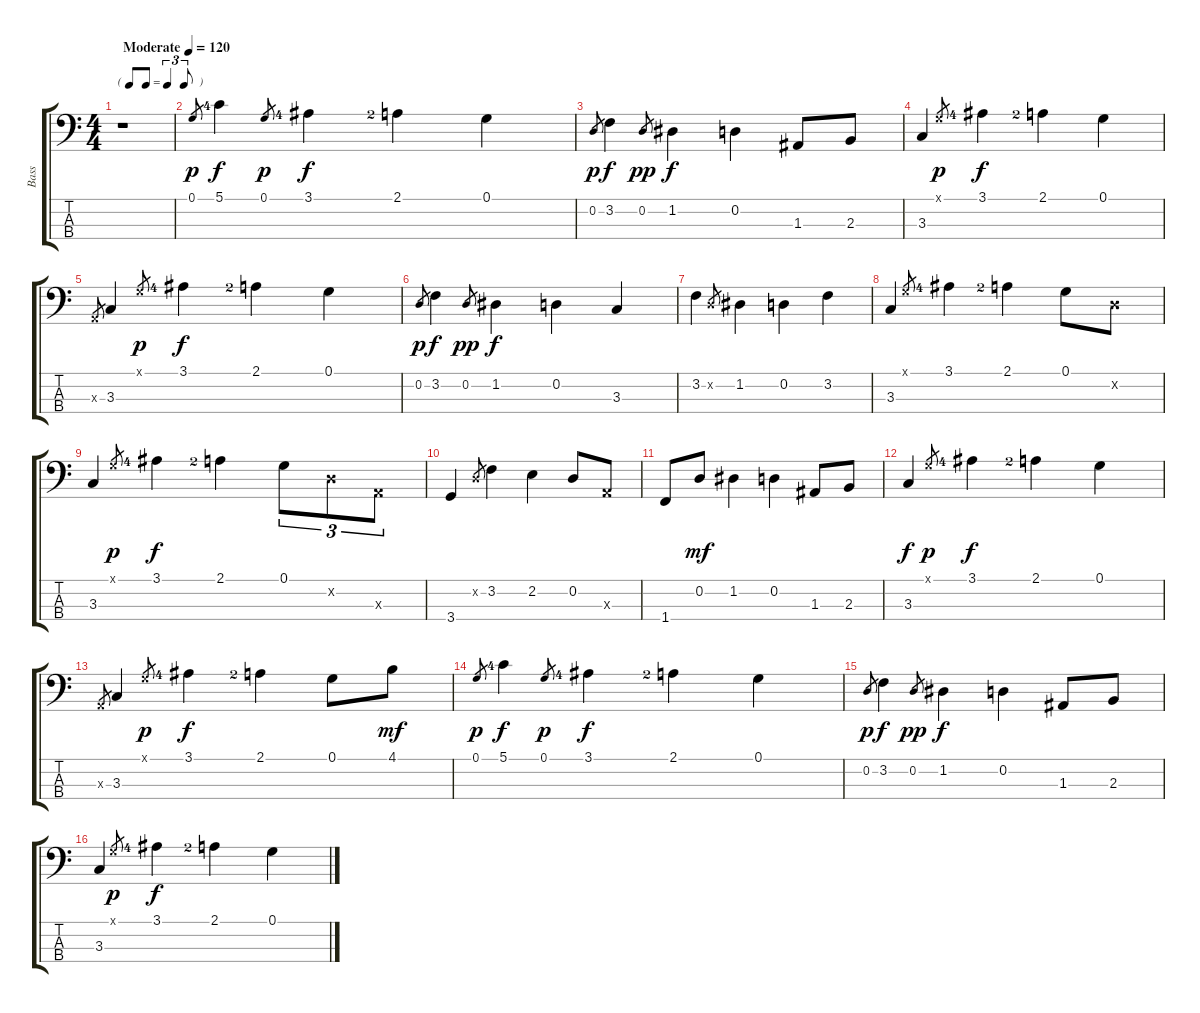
\track ("Bass" "Bass") {instrument fretlessbass}
\staff {score tabs}
\tuning (G2 D2 A1 E1) {hide}
\ts (4 4)
\tf triplet8th
\tempo (120 "Moderate")
\clef f4
\ks c
r.1{dy p instrument fretlessbass} |
0.1.8{gr} 5.1{lf 5}.4{dy f} 0.1.8{gr dy p} 3.1{lf 5}.4{dy f} 2.1{lf 3}.4 0.1.4 |
0.2.8{gr dy p} 3.2.4{dy f} 0.2.8{gr dy pp} 1.2.4{dy f} 0.2.4 1.3.8 2.3.8 |
3.3.4 0.1{x}.8{gr dy p} 3.1{lf 5}.4{dy f} 2.1{lf 3}.4 0.1.4 |
0.3{x}.8{gr} 3.3.4 0.1{x}.8{gr dy p} 3.1{lf 5}.4{dy f} 2.1{lf 3}.4 0.1.4 |
0.2.8{gr dy p} 3.2.4{dy f} 0.2.8{gr dy pp} 1.2.4{dy f} 0.2.4 3.3.4 |
3.2.4 0.2{x}.8{gr} 1.2.4 0.2.4 3.2.4 |
3.3.4 0.1{x}.8{gr} 3.1{lf 5}.4 2.1{lf 3}.4 0.1.8 0.2{x}.8 |
3.3.4 0.1{x}.8{gr dy p} 3.1{lf 5}.4{dy f} 2.1{lf 3}.4 0.1.8{tu (3 2)} 0.2{x}.8{tu (3 2)} 0.3{x}.8{tu (3 2)} |
3.4.4 0.2{x}.8{gr} 3.2.4 2.2.4 0.2.8 0.3{x}.8 |
1.4.8 0.2.8{dy mf} 1.2.4 0.2.4 1.3.8 2.3.8 |
3.3.4{dy f} 0.1{x}.8{gr dy p} 3.1{lf 5}.4{dy f} 2.1{lf 3}.4 0.1.4 |
0.3{x}.8{gr} 3.3.4 0.1{x}.8{gr dy p} 3.1{lf 5}.4{dy f} 2.1{lf 3}.4 0.1.8 4.1.8{dy mf} |
0.1.8{gr dy p} 5.1{lf 5}.4{dy f} 0.1.8{gr dy p} 3.1{lf 5}.4{dy f} 2.1{lf 3}.4 0.1.4 |
0.2.8{gr dy p} 3.2.4{dy f} 0.2.8{gr dy pp} 1.2.4{dy f} 0.2.4 1.3.8 2.3.8 |
3.3.4 0.1{x}.8{gr dy p} 3.1{lf 5}.4{dy f} 2.1{lf 3}.4 0.1.4
